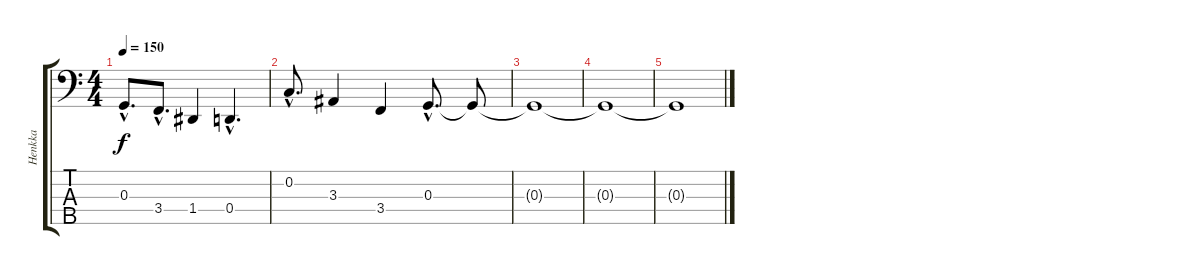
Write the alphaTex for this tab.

\track ("Henkka" "Henkka") {instrument electricbasspick}
\staff {score tabs}
\tuning (F2 C2 G1 D1 A0) {hide}
\ts (4 4)
\tempo 150
\clef f4
\ks c
0.3{hac}.8{d dy f} 3.4{hac}.8{d} 1.4.4 0.4{hac}.4{d} |
0.2{hac}.8{d} 3.3.4 3.4.4 0.3{hac}.8{d} 0.3{t}.8 |
0.3{t}.1 |
0.3{t}.1 |
0.3{t}.1
